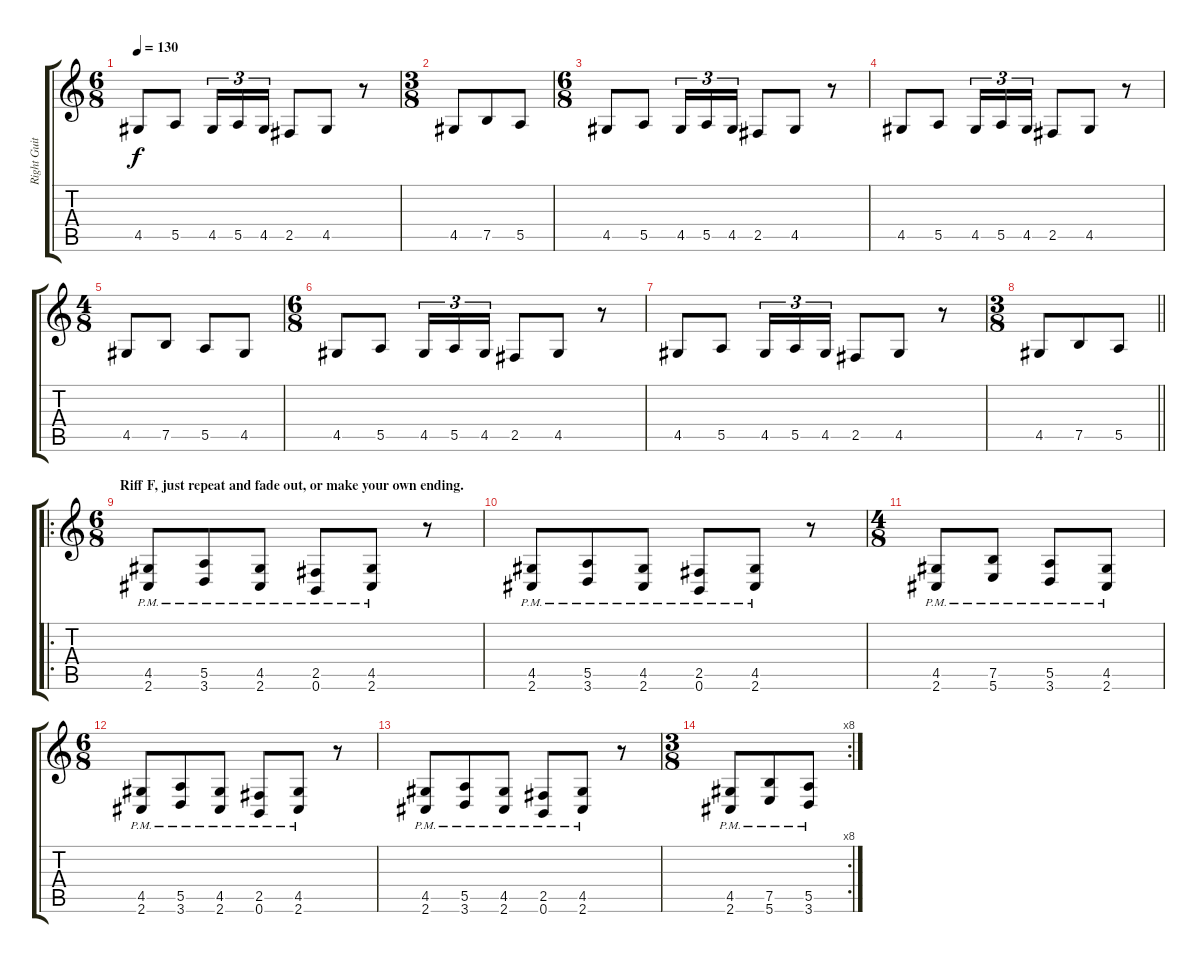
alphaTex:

\track ("Right Guitar" "Right Guit") {instrument distortionguitar}
\staff {score tabs}
\tuning (B3 Gb3 D3 A2 E2 B1) {hide}
\ts (6 8)
\tempo 130
\clef g2
\ks c
4.5.8{dy f} 5.5.8 4.5.16{tu (3 2)} 5.5.16{tu (3 2)} 4.5.16{tu (3 2)} 2.5.8 4.5.8 r.8 |
\ts (3 8)
4.5.8 7.5.8 5.5.8 |
\ts (6 8)
4.5.8 5.5.8 4.5.16{tu (3 2)} 5.5.16{tu (3 2)} 4.5.16{tu (3 2)} 2.5.8 4.5.8 r.8 |
4.5.8 5.5.8 4.5.16{tu (3 2)} 5.5.16{tu (3 2)} 4.5.16{tu (3 2)} 2.5.8 4.5.8 r.8 |
\ts (4 8)
4.5.8 7.5.8 5.5.8 4.5.8 |
\ts (6 8)
4.5.8 5.5.8 4.5.16{tu (3 2)} 5.5.16{tu (3 2)} 4.5.16{tu (3 2)} 2.5.8 4.5.8 r.8 |
4.5.8 5.5.8 4.5.16{tu (3 2)} 5.5.16{tu (3 2)} 4.5.16{tu (3 2)} 2.5.8 4.5.8 r.8 |
\ts (3 8)
\barLineRight lightlight
4.5.8 7.5.8 5.5.8 |
\ro
\ts (6 8)
\section ("" "Riff F, just repeat and fade out, or make your own ending.")
(4.5{pm} 2.6{pm}).8 (5.5{pm} 3.6{pm}).8 (4.5{pm} 2.6{pm}).8 (2.5{pm} 0.6{pm}).8 (4.5{pm} 2.6{pm}).8 r.8 |
(4.5{pm} 2.6{pm}).8 (5.5{pm} 3.6{pm}).8 (4.5{pm} 2.6{pm}).8 (2.5{pm} 0.6{pm}).8 (4.5{pm} 2.6{pm}).8 r.8 |
\ts (4 8)
(4.5{pm} 2.6{pm}).8 (7.5{pm} 5.6{pm}).8 (5.5{pm} 3.6{pm}).8 (4.5{pm} 2.6{pm}).8 |
\ts (6 8)
(4.5{pm} 2.6{pm}).8 (5.5{pm} 3.6{pm}).8 (4.5{pm} 2.6{pm}).8 (2.5{pm} 0.6{pm}).8 (4.5{pm} 2.6{pm}).8 r.8 |
(4.5{pm} 2.6{pm}).8 (5.5{pm} 3.6{pm}).8 (4.5{pm} 2.6{pm}).8 (2.5{pm} 0.6{pm}).8 (4.5{pm} 2.6{pm}).8 r.8 |
\rc 8
\ts (3 8)
(4.5{pm} 2.6{pm}).8 (7.5{pm} 5.6{pm}).8 (5.5{pm} 3.6{pm}).8
